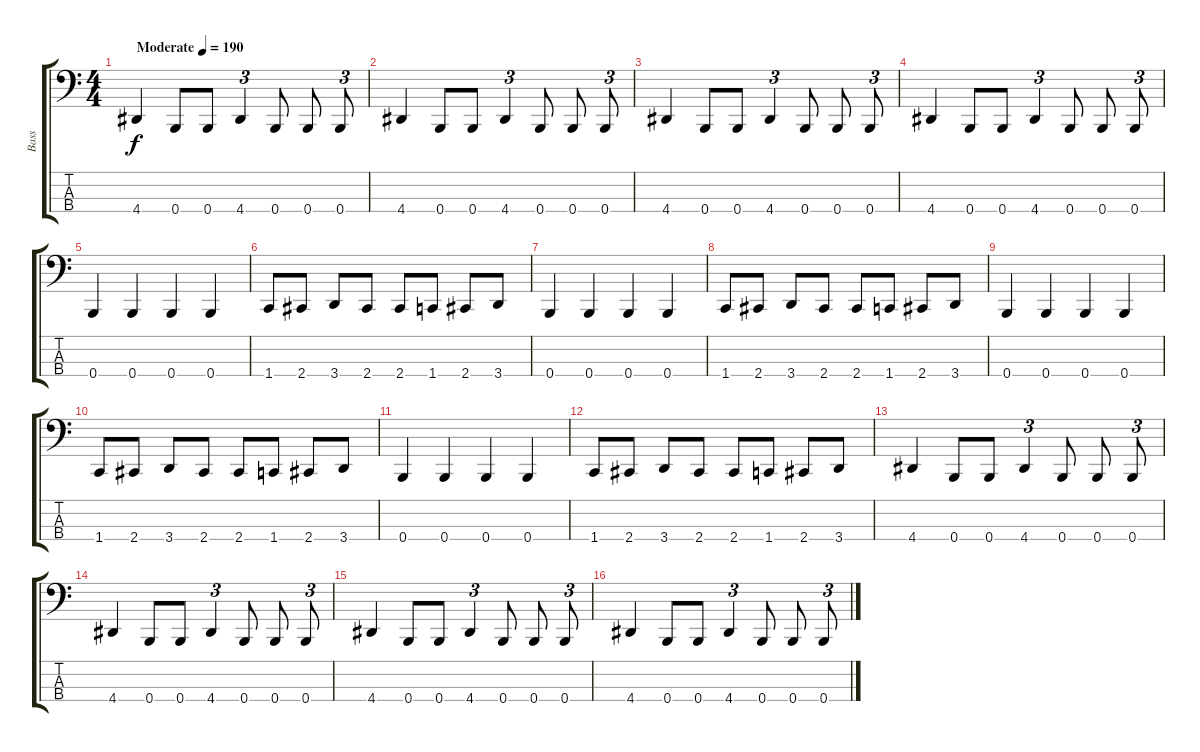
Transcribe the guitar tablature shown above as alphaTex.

\track ("Bass" "Bass") {instrument electricbasspick}
\staff {score tabs}
\tuning (D2 A1 E1 B0) {hide}
\ts (4 4)
\tempo (190 "Moderate")
\clef f4
\ks c
4.4.4{dy f instrument electricbasspick} 0.4.8 0.4.8 4.4.4{tu (3 2)} 0.4.8 0.4.8 0.4.8{tu (3 2)} |
4.4.4 0.4.8 0.4.8 4.4.4{tu (3 2)} 0.4.8 0.4.8 0.4.8{tu (3 2)} |
4.4.4 0.4.8 0.4.8 4.4.4{tu (3 2)} 0.4.8 0.4.8 0.4.8{tu (3 2)} |
4.4.4 0.4.8 0.4.8 4.4.4{tu (3 2)} 0.4.8 0.4.8 0.4.8{tu (3 2)} |
0.4.4 0.4.4 0.4.4 0.4.4 |
1.4.8 2.4.8 3.4.8 2.4.8 2.4.8 1.4.8 2.4.8 3.4.8 |
0.4.4 0.4.4 0.4.4 0.4.4 |
1.4.8 2.4.8 3.4.8 2.4.8 2.4.8 1.4.8 2.4.8 3.4.8 |
0.4.4 0.4.4 0.4.4 0.4.4 |
1.4.8 2.4.8 3.4.8 2.4.8 2.4.8 1.4.8 2.4.8 3.4.8 |
0.4.4 0.4.4 0.4.4 0.4.4 |
1.4.8 2.4.8 3.4.8 2.4.8 2.4.8 1.4.8 2.4.8 3.4.8 |
4.4.4 0.4.8 0.4.8 4.4.4{tu (3 2)} 0.4.8 0.4.8 0.4.8{tu (3 2)} |
4.4.4 0.4.8 0.4.8 4.4.4{tu (3 2)} 0.4.8 0.4.8 0.4.8{tu (3 2)} |
4.4.4 0.4.8 0.4.8 4.4.4{tu (3 2)} 0.4.8 0.4.8 0.4.8{tu (3 2)} |
4.4.4 0.4.8 0.4.8 4.4.4{tu (3 2)} 0.4.8 0.4.8 0.4.8{tu (3 2)}
